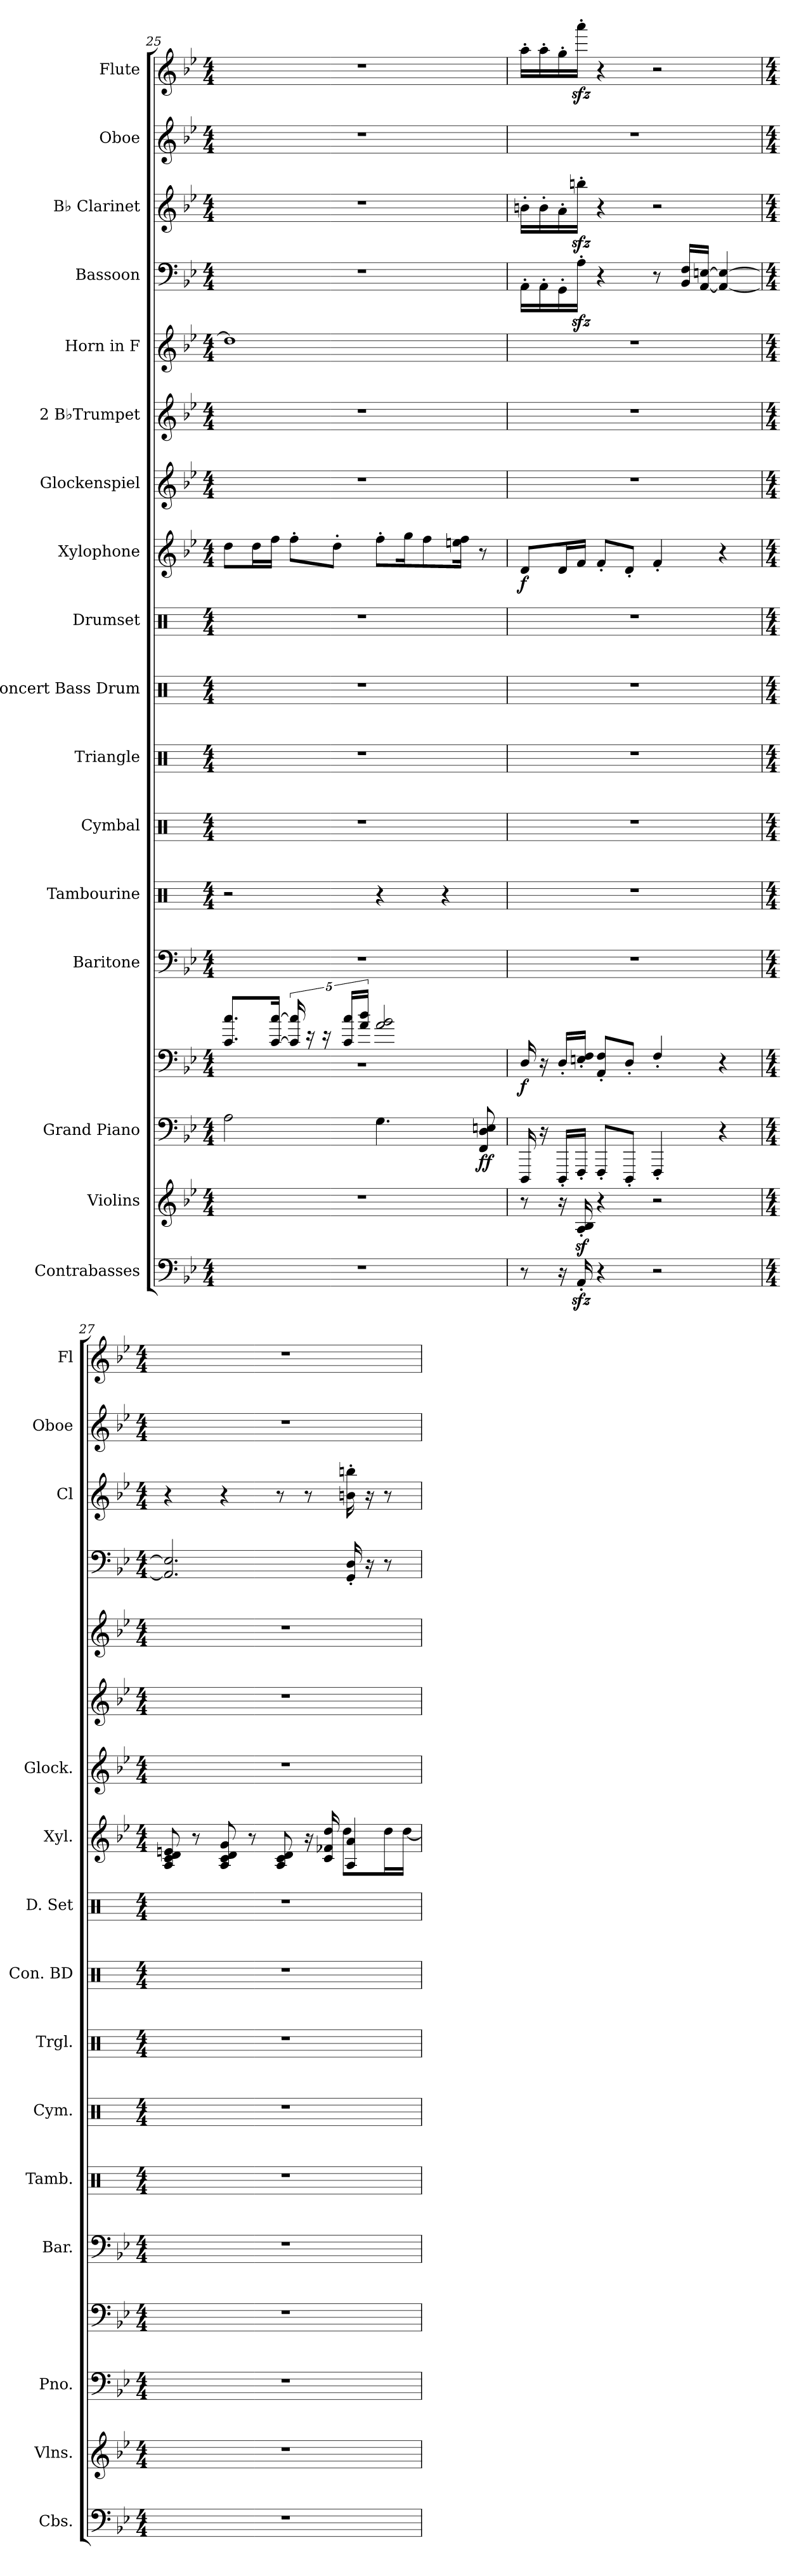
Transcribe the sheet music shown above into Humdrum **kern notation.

**kern	**kern	**kern	**kern	**dynam	**kern	**kern	**kern	**kern	**kern	**kern	**kern	**dynam	**kern	**kern	**kern	**kern	**kern	**kern	**kern
*part17	*part16	*part15	*part15	*part15	*part14	*part13	*part12	*part11	*part10	*part9	*part8	*part8	*part7	*part6	*part5	*part4	*part3	*part2	*part1
*staff18	*staff17	*staff16	*staff15	*staff15/16	*staff14	*staff13	*staff12	*staff11	*staff10	*staff9	*staff8	*staff8	*staff7	*staff6	*staff5	*staff4	*staff3	*staff2	*staff1
*I"Contrabasses	*I"Violins	*I"Grand Piano	*	*	*I"Baritone	*I"Tambourine	*I"Cymbal	*I"Triangle	*I"Concert Bass Drum	*I"Drumset	*I"Xylophone	*	*I"Glockenspiel	*I"2 B♭Trumpet	*I"Horn in F	*I"Bassoon	*I"B♭ Clarinet	*I"Oboe	*I"Flute
*I'Cbs.	*I'Vlns.	*I'Pno.	*	*	*I'Bar.	*I'Tamb.	*I'Cym.	*I'Trgl.	*I'Con. BD	*I'D. Set	*I'Xyl.	*	*I'Glock.	*	*	*	*I'Cl	*I'Oboe	*I'Fl
*clefF4	*clefG2	*clefF4	*clefF4	*	*clefF4	*clefX	*clefX	*clefX	*clefX	*clefX	*clefG2	*	*clefG2	*clefG2	*clefG2	*clefF4	*clefG2	*clefG2	*clefG2
*ITrd7c12	*	*	*	*	*	*	*	*	*	*	*ITrd-7c-12	*	*ITrd-14c-24	*ITrd1c2	*ITrd4c7	*	*ITrd1c2	*	*
*k[b-e-]	*k[b-e-]	*k[b-e-]	*k[b-e-]	*	*k[b-e-]	*k[]	*k[]	*k[]	*k[]	*k[]	*k[b-e-]	*	*k[b-e-]	*k[b-e-a-d-]	*k[b-e-a-]	*k[b-e-]	*k[b-e-a-d-]	*k[b-e-]	*k[b-e-]
*M4/4	*M4/4	*M4/4	*M4/4	*	*M4/4	*M4/4	*M4/4	*M4/4	*M4/4	*M4/4	*M4/4	*	*M4/4	*M4/4	*M4/4	*M4/4	*M4/4	*M4/4	*M4/4
=25	=25	=25	=25	=25	=25	=25	=25	=25	=25	=25	=25	=25	=25	=25	=25	=25	=25	=25	=25
*	*	*	*^	*	*	*	*	*	*	*	*	*	*	*	*	*	*	*	*
1r	1r	2A\	8.c/ 8.cc/L	1r	.	1r	2r	1r	1r	1r	1r	8ddd\L	.	1r	1r	1g]	1r	1r	1r	1r
.	.	.	.	.	.	.	.	.	.	.	.	16ddd\L	.	.	.	.	.	.	.	.
.	.	.	[16c/ [16cc/Jk	.	.	.	.	.	.	.	.	16fff\JJ	.	.	.	.	.	.	.	.
.	.	.	20c/] 20cc/]	.	.	.	.	.	.	.	.	8fff'\L	.	.	.	.	.	.	.	.
.	.	.	20r	.	.	.	.	.	.	.	.	.	.	.	.	.	.	.	.	.
.	.	.	20r	.	.	.	.	.	.	.	.	.	.	.	.	.	.	.	.	.
.	.	.	.	.	.	.	.	.	.	.	.	8ddd'\J	.	.	.	.	.	.	.	.
.	.	.	20c/ 20cc/LL	.	.	.	.	.	.	.	.	.	.	.	.	.	.	.	.	.
.	.	.	20a/ 20dd/JJ	.	.	.	.	.	.	.	.	.	.	.	.	.	.	.	.	.
.	.	4.G\	2a/ 2b-/	.	.	.	4r	.	.	.	.	8fff'\L	.	.	.	.	.	.	.	.
.	.	.	.	.	.	.	.	.	.	.	.	16ggg\K	.	.	.	.	.	.	.	.
.	.	.	.	.	.	.	.	.	.	.	.	8fff\	.	.	.	.	.	.	.	.
.	.	.	.	.	.	.	4r	.	.	.	.	.	.	.	.	.	.	.	.	.
.	.	.	.	.	.	.	.	.	.	.	.	16eeen\ 16fff\Jk	.	.	.	.	.	.	.	.
!	!	!	!	!	!LO:DY:b=2	!	!	!	!	!	!	!	!	!	!	!	!	!	!	!
.	.	8FF/ 8D/ 8En/	.	.	ff	.	.	.	.	.	.	8r	.	.	.	.	.	.	.	.
*	*	*	*v	*v	*	*	*	*	*	*	*	*	*	*	*	*	*	*	*	*
=26	=26	=26	=26	=26	=26	=26	=26	=26	=26	=26	=26	=26	=26	=26	=26	=26	=26	=26	=26
!	!	!	!	!LO:DY:b	!	!	!	!	!	!	!	!LO:DY:b	!	!	!	!	!	!	!
8r	8r	16DDD/	16D/	f	1r	1r	1r	1r	1r	1r	8dd/L	f	1r	1r	1r	16AA'\LL	16an'\LL	1r	16aa'\LL
.	.	16r	16r	.	.	.	.	.	.	.	.	.	.	.	.	16AA'\	16a'\	.	16aa'\
16r	16r	16DDD'/LL	16D'/LL	.	.	.	.	.	.	.	16dd/L	.	.	.	.	16GG'\	16g'\	.	16gg'\
16AAAzz<'/	16A/z<' 16B-/z<'	16FFF'/JJ	16En/' 16F/'JJ	.	.	.	.	.	.	.	16ff/JJ	.	.	.	.	16Azz<'\JJ	16aanzz<'\JJ	.	16aaazz<'\JJ
4r	4r	8FFF'/L	8AA/' 8F/'L	.	.	.	.	.	.	.	8ff'/L	.	.	.	.	4r	4r	.	4r
.	.	8DDD'/J	8D'/J	.	.	.	.	.	.	.	8dd'/J	.	.	.	.	.	.	.	.
2r	2r	4FFF'/	4F'/	.	.	.	.	.	.	.	4ff'/	.	.	.	.	8r	2r	.	2r
.	.	.	.	.	.	.	.	.	.	.	.	.	.	.	.	16BB-/ 16F/LL	.	.	.
.	.	.	.	.	.	.	.	.	.	.	.	.	.	.	.	[16AA/ [16En/JJ	.	.	.
.	.	4r	4r	.	.	.	.	.	.	.	4r	.	.	.	.	4AA/_ 4E/_	.	.	.
!!LO:PB:g=z
=27	=27	=27	=27	=27	=27	=27	=27	=27	=27	=27	=27	=27	=27	=27	=27	=27	=27	=27	=27
*M4/4	*M4/4	*M4/4	*M4/4	*	*M4/4	*M4/4	*M4/4	*M4/4	*M4/4	*M4/4	*M4/4	*	*M4/4	*M4/4	*M4/4	*M4/4	*M4/4	*M4/4	*M4/4
*	*	*	*	*	*	*	*	*	*	*	*^	*	*	*	*	*	*	*	*
1r	1r	1r	1r	.	1r	1r	1r	1r	1r	1r	8a/ 8cc/ 8dd/ 8een/	2.ryy	.	1r	1r	1r	2.AA/] 2.E/]	4r	1r	1r
.	.	.	.	.	.	.	.	.	.	.	8r	.	.	.	.	.	.	.	.	.
.	.	.	.	.	.	.	.	.	.	.	8a/ 8cc/ 8dd/ 8gg/	.	.	.	.	.	.	4r	.	.
.	.	.	.	.	.	.	.	.	.	.	8r	.	.	.	.	.	.	.	.	.
.	.	.	.	.	.	.	.	.	.	.	8a/ 8cc/ 8dd/	.	.	.	.	.	.	8r	.	.
.	.	.	.	.	.	.	.	.	.	.	16r	.	.	.	.	.	.	8r	.	.
.	.	.	.	.	.	.	.	.	.	.	16cc/ 16ff-X/ 16ddd/	.	.	.	.	.	.	.	.	.
.	.	.	.	.	.	.	.	.	.	.	4a/ 4aa/	8ddd\L	.	.	.	.	16GG/' 16D/'	16an\' 16aan\'	.	.
.	.	.	.	.	.	.	.	.	.	.	.	.	.	.	.	.	16r	16r	.	.
.	.	.	.	.	.	.	.	.	.	.	.	16ddd\L	.	.	.	.	8r	8r	.	.
.	.	.	.	.	.	.	.	.	.	.	.	[16ddd\JJ	.	.	.	.	.	.	.	.
*	*	*	*	*	*	*	*	*	*	*	*v	*v	*	*	*	*	*	*	*	*
=	=	=	=	=	=	=	=	=	=	=	=	=	=	=	=	=	=	=	=
*-	*-	*-	*-	*-	*-	*-	*-	*-	*-	*-	*-	*-	*-	*-	*-	*-	*-	*-	*-
